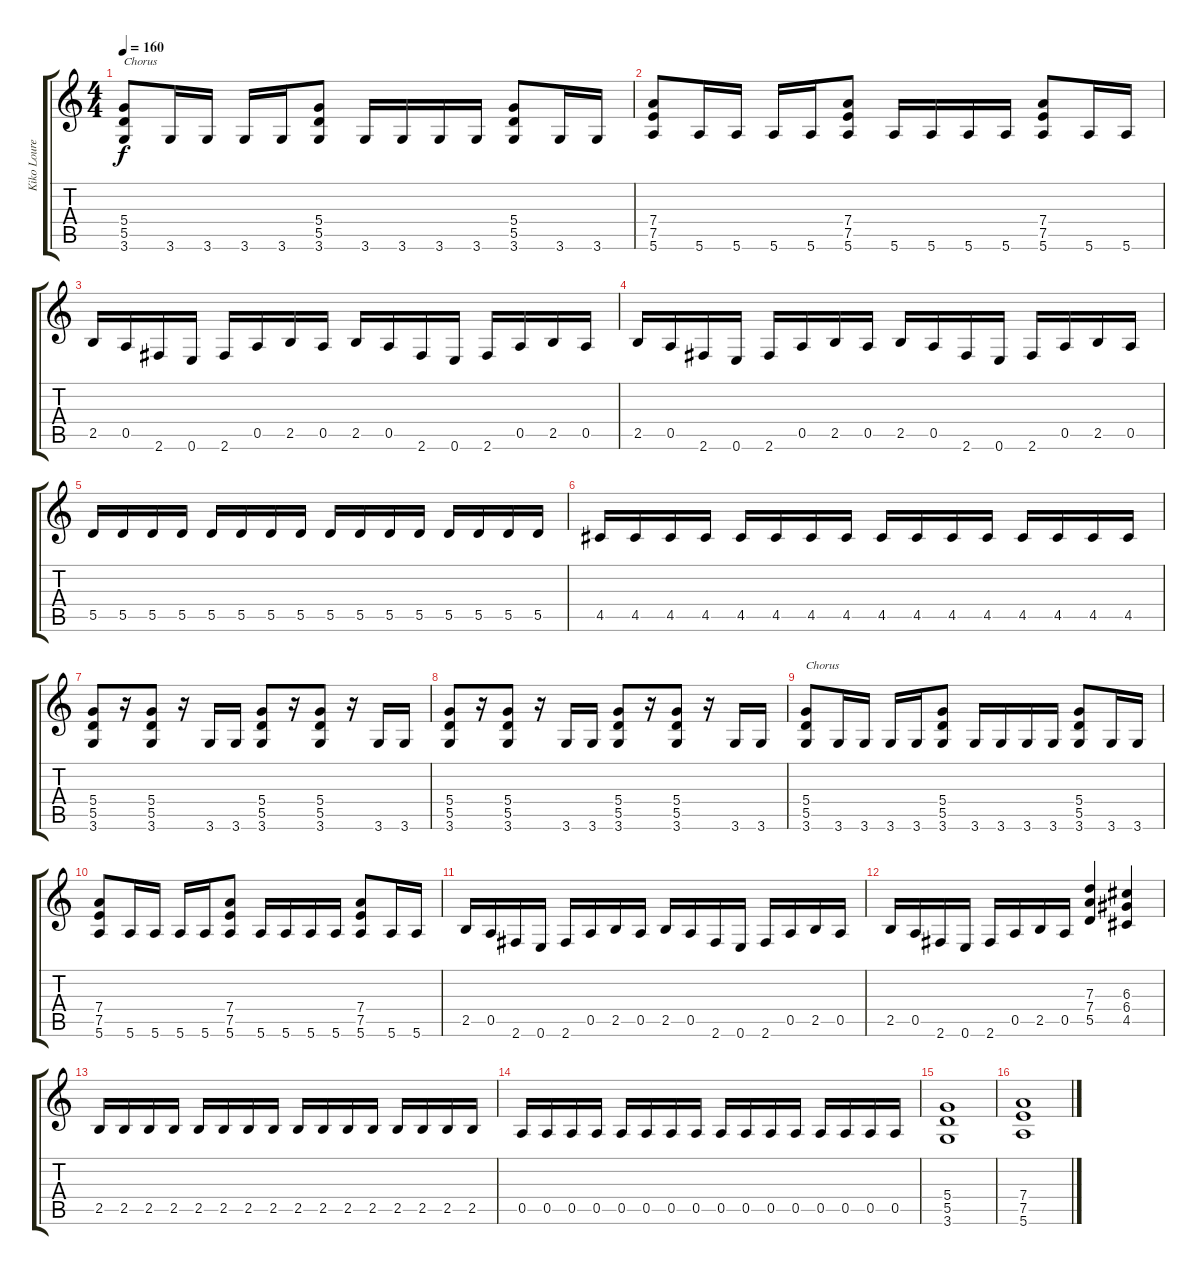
\track ("Kiko Loureiro" "Kiko Loure") {instrument distortionguitar}
\staff {score tabs}
\tuning (E4 B3 G3 D3 A2 E2) {hide}
\ts (4 4)
\tempo 160
\clef g2
\ks c
(5.4 5.5 3.6).8{txt "Chorus" dy f} 3.6.16 3.6.16 3.6.16 3.6.16 (5.4 5.5 3.6).8 3.6.16 3.6.16 3.6.16 3.6.16 (5.4 5.5 3.6).8 3.6.16 3.6.16 |
(7.4 7.5 5.6).8 5.6.16 5.6.16 5.6.16 5.6.16 (7.4 7.5 5.6).8 5.6.16 5.6.16 5.6.16 5.6.16 (7.4 7.5 5.6).8 5.6.16 5.6.16 |
2.5.16 0.5.16 2.6.16 0.6.16 2.6.16 0.5.16 2.5.16 0.5.16 2.5.16 0.5.16 2.6.16 0.6.16 2.6.16 0.5.16 2.5.16 0.5.16 |
2.5.16 0.5.16 2.6.16 0.6.16 2.6.16 0.5.16 2.5.16 0.5.16 2.5.16 0.5.16 2.6.16 0.6.16 2.6.16 0.5.16 2.5.16 0.5.16 |
5.5.16 5.5.16 5.5.16 5.5.16 5.5.16 5.5.16 5.5.16 5.5.16 5.5.16 5.5.16 5.5.16 5.5.16 5.5.16 5.5.16 5.5.16 5.5.16 |
4.5.16 4.5.16 4.5.16 4.5.16 4.5.16 4.5.16 4.5.16 4.5.16 4.5.16 4.5.16 4.5.16 4.5.16 4.5.16 4.5.16 4.5.16 4.5.16 |
(5.4 5.5 3.6).8 r.16 (5.4 5.5 3.6).8 r.16 3.6.16 3.6.16 (5.4 5.5 3.6).8 r.16 (5.4 5.5 3.6).8 r.16 3.6.16 3.6.16 |
(5.4 5.5 3.6).8 r.16 (5.4 5.5 3.6).8 r.16 3.6.16 3.6.16 (5.4 5.5 3.6).8 r.16 (5.4 5.5 3.6).8 r.16 3.6.16 3.6.16 |
(5.4 5.5 3.6).8{txt "Chorus"} 3.6.16 3.6.16 3.6.16 3.6.16 (5.4 5.5 3.6).8 3.6.16 3.6.16 3.6.16 3.6.16 (5.4 5.5 3.6).8 3.6.16 3.6.16 |
(7.4 7.5 5.6).8 5.6.16 5.6.16 5.6.16 5.6.16 (7.4 7.5 5.6).8 5.6.16 5.6.16 5.6.16 5.6.16 (7.4 7.5 5.6).8 5.6.16 5.6.16 |
2.5.16 0.5.16 2.6.16 0.6.16 2.6.16 0.5.16 2.5.16 0.5.16 2.5.16 0.5.16 2.6.16 0.6.16 2.6.16 0.5.16 2.5.16 0.5.16 |
2.5.16 0.5.16 2.6.16 0.6.16 2.6.16 0.5.16 2.5.16 0.5.16 (7.3 7.4 5.5).4 (6.3 6.4 4.5).4 |
2.5.16 2.5.16 2.5.16 2.5.16 2.5.16 2.5.16 2.5.16 2.5.16 2.5.16 2.5.16 2.5.16 2.5.16 2.5.16 2.5.16 2.5.16 2.5.16 |
0.5.16 0.5.16 0.5.16 0.5.16 0.5.16 0.5.16 0.5.16 0.5.16 0.5.16 0.5.16 0.5.16 0.5.16 0.5.16 0.5.16 0.5.16 0.5.16 |
(5.4 5.5 3.6).1 |
(7.4 7.5 5.6).1
